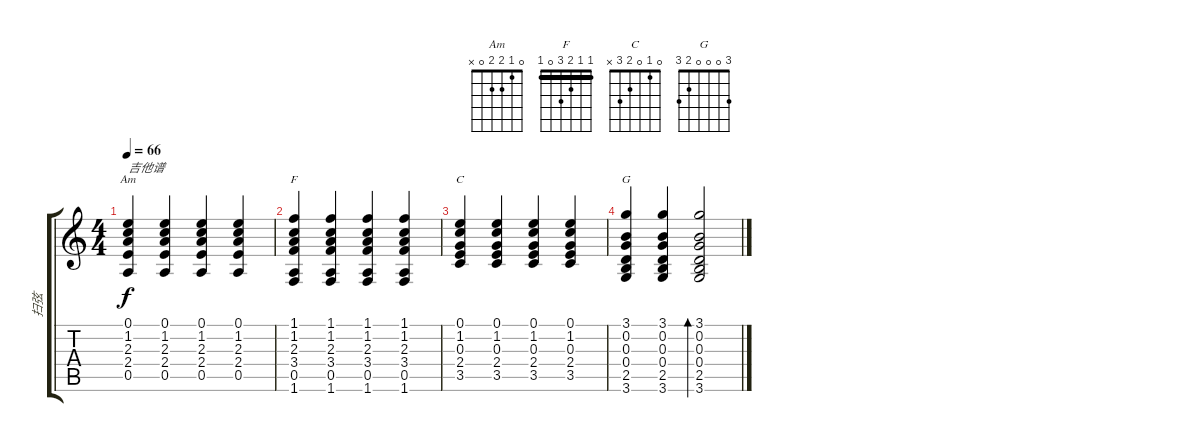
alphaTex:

\track ("扫弦" "扫弦") {instrument acousticguitarnylon}
\staff {score tabs}
\tuning (E4 B3 G3 D3 A2 E2) {hide}
\chord ("Am" 0 1 2 2 0 x)
\chord ("F" 1 1 2 3 0 1) {barre 1}
\chord ("C" 0 1 0 2 3 x)
\chord ("G" 3 0 0 0 2 3)
\ts (4 4)
\tempo 66
\clef g2
\ks c
(0.1 1.2 2.3 2.4 0.5).4{ch "Am" txt "吉他谱" dy f instrument acousticguitarnylon} (0.1 1.2 2.3 2.4 0.5).4 (0.1 1.2 2.3 2.4 0.5).4 (0.1 1.2 2.3 2.4 0.5).4 |
(1.1 1.2 2.3 3.4 0.5 1.6).4{ch "F"} (1.1 1.2 2.3 3.4 0.5 1.6).4 (1.1 1.2 2.3 3.4 0.5 1.6).4 (1.1 1.2 2.3 3.4 0.5 1.6).4 |
(0.1 1.2 0.3 2.4 3.5).4{ch "C"} (0.1 1.2 0.3 2.4 3.5).4 (0.1 1.2 0.3 2.4 3.5).4 (0.1 1.2 0.3 2.4 3.5).4 |
(3.1 0.2 0.3 0.4 2.5 3.6).4{ch "G"} (3.1 0.2 0.3 0.4 2.5 3.6).4 (3.1 0.2 0.3 0.4 2.5 3.6).2{bd 240}
